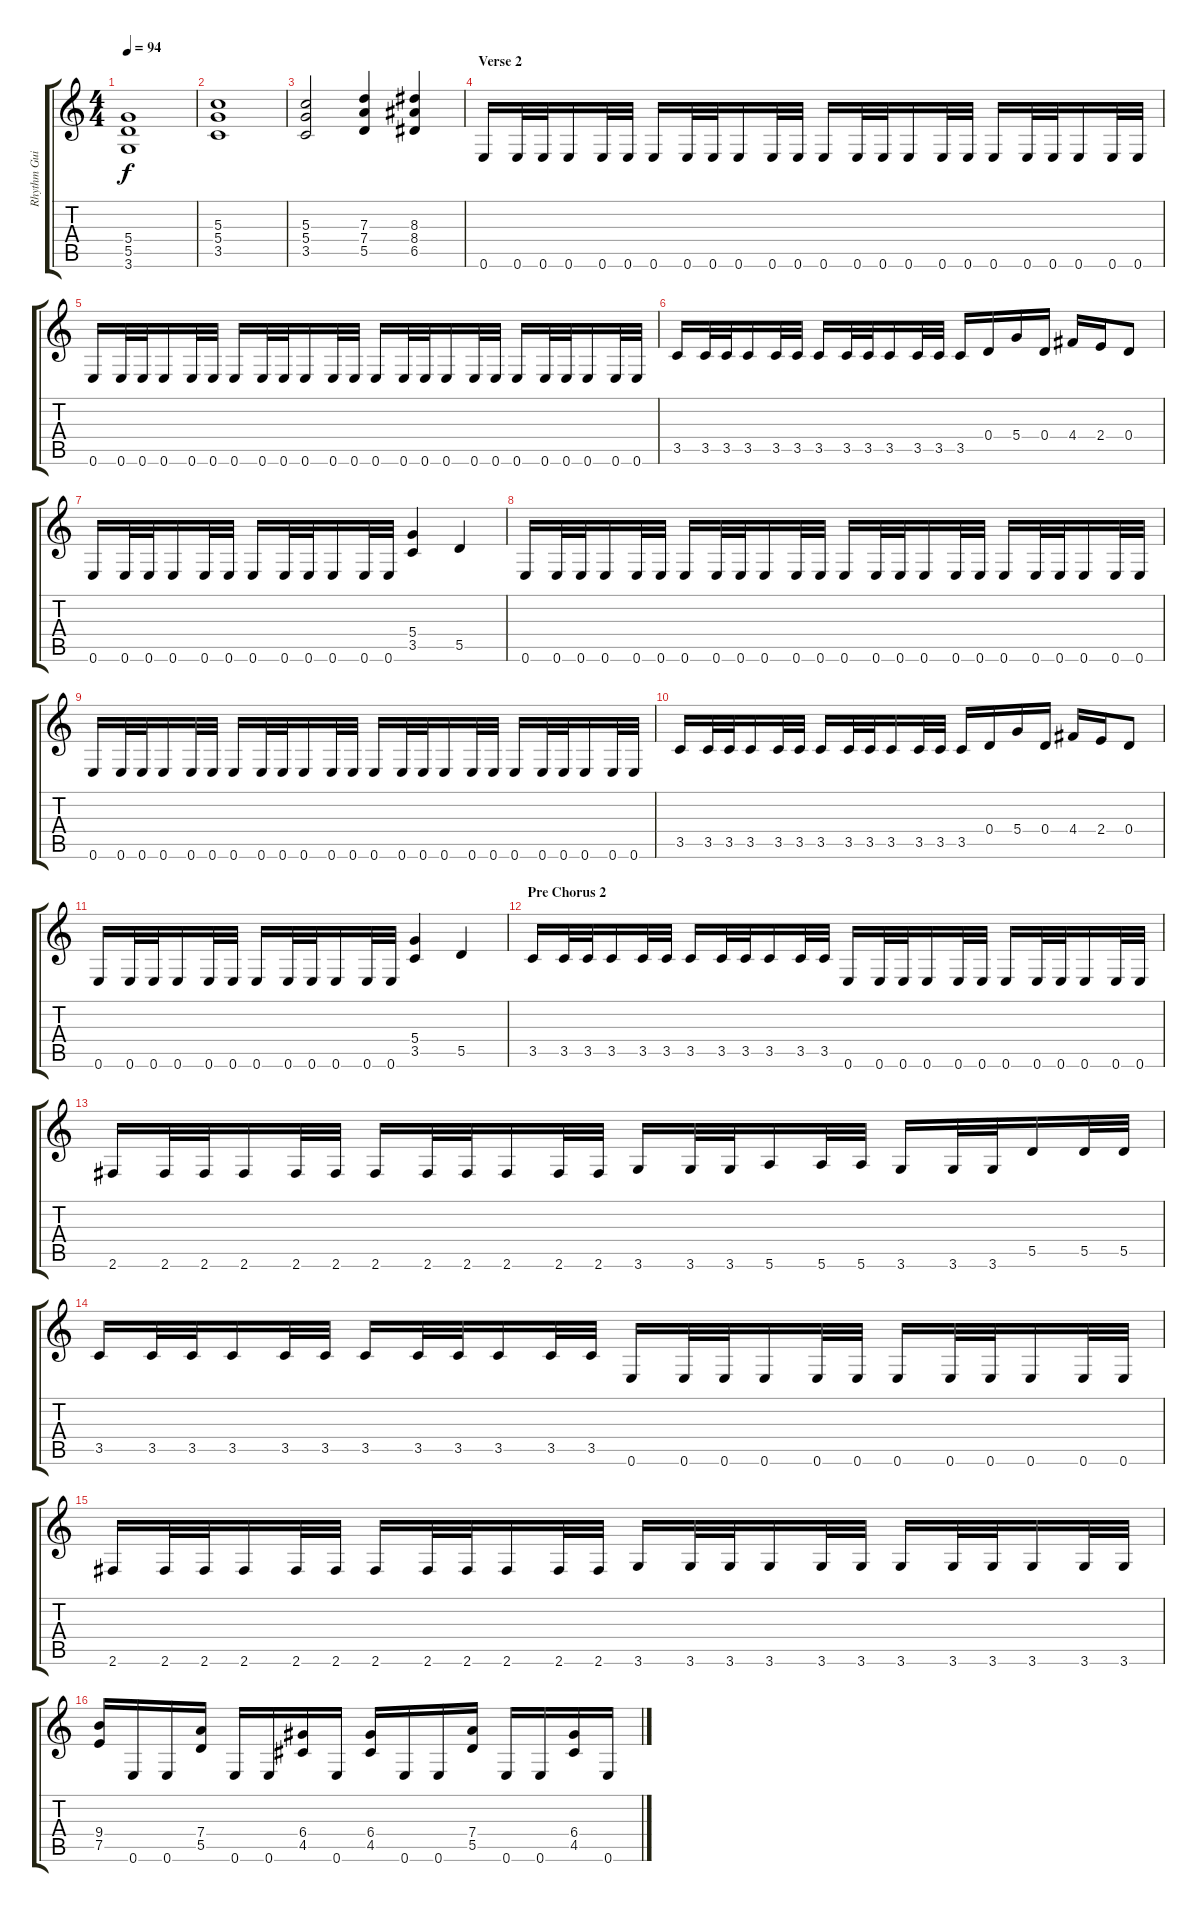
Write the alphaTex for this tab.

\track ("Rhythm Guitar" "Rhythm Gui") {instrument distortionguitar}
\staff {score tabs}
\tuning (E4 B3 G3 D3 A2 E2) {hide}
\ts (4 4)
\tempo 94
\clef g2
\ks c
(5.4 5.5 3.6).1{dy f} |
(5.3 5.4 3.5).1 |
(5.3 5.4 3.5).2 (7.3 7.4 5.5).4 (8.3 8.4 6.5).4 |
\section ("" "Verse 2")
0.6.16 0.6.32 0.6.32 0.6.16 0.6.32 0.6.32 0.6.16 0.6.32 0.6.32 0.6.16 0.6.32 0.6.32 0.6.16 0.6.32 0.6.32 0.6.16 0.6.32 0.6.32 0.6.16 0.6.32 0.6.32 0.6.16 0.6.32 0.6.32 |
0.6.16 0.6.32 0.6.32 0.6.16 0.6.32 0.6.32 0.6.16 0.6.32 0.6.32 0.6.16 0.6.32 0.6.32 0.6.16 0.6.32 0.6.32 0.6.16 0.6.32 0.6.32 0.6.16 0.6.32 0.6.32 0.6.16 0.6.32 0.6.32 |
3.5.16 3.5.32 3.5.32 3.5.16 3.5.32 3.5.32 3.5.16 3.5.32 3.5.32 3.5.16 3.5.32 3.5.32 3.5.16 0.4.16 5.4.16 0.4.16 4.4.16 2.4.16 0.4.8 |
0.6.16 0.6.32 0.6.32 0.6.16 0.6.32 0.6.32 0.6.16 0.6.32 0.6.32 0.6.16 0.6.32 0.6.32 (5.4 3.5).4 5.5.4 |
0.6.16 0.6.32 0.6.32 0.6.16 0.6.32 0.6.32 0.6.16 0.6.32 0.6.32 0.6.16 0.6.32 0.6.32 0.6.16 0.6.32 0.6.32 0.6.16 0.6.32 0.6.32 0.6.16 0.6.32 0.6.32 0.6.16 0.6.32 0.6.32 |
0.6.16 0.6.32 0.6.32 0.6.16 0.6.32 0.6.32 0.6.16 0.6.32 0.6.32 0.6.16 0.6.32 0.6.32 0.6.16 0.6.32 0.6.32 0.6.16 0.6.32 0.6.32 0.6.16 0.6.32 0.6.32 0.6.16 0.6.32 0.6.32 |
3.5.16 3.5.32 3.5.32 3.5.16 3.5.32 3.5.32 3.5.16 3.5.32 3.5.32 3.5.16 3.5.32 3.5.32 3.5.16 0.4.16 5.4.16 0.4.16 4.4.16 2.4.16 0.4.8 |
0.6.16 0.6.32 0.6.32 0.6.16 0.6.32 0.6.32 0.6.16 0.6.32 0.6.32 0.6.16 0.6.32 0.6.32 (5.4 3.5).4 5.5.4 |
\section ("" "Pre Chorus 2")
3.5.16 3.5.32 3.5.32 3.5.16 3.5.32 3.5.32 3.5.16 3.5.32 3.5.32 3.5.16 3.5.32 3.5.32 0.6.16 0.6.32 0.6.32 0.6.16 0.6.32 0.6.32 0.6.16 0.6.32 0.6.32 0.6.16 0.6.32 0.6.32 |
2.6.16 2.6.32 2.6.32 2.6.16 2.6.32 2.6.32 2.6.16 2.6.32 2.6.32 2.6.16 2.6.32 2.6.32 3.6.16 3.6.32 3.6.32 5.6.16 5.6.32 5.6.32 3.6.16 3.6.32 3.6.32 5.5.16 5.5.32 5.5.32 |
3.5.16 3.5.32 3.5.32 3.5.16 3.5.32 3.5.32 3.5.16 3.5.32 3.5.32 3.5.16 3.5.32 3.5.32 0.6.16 0.6.32 0.6.32 0.6.16 0.6.32 0.6.32 0.6.16 0.6.32 0.6.32 0.6.16 0.6.32 0.6.32 |
2.6.16 2.6.32 2.6.32 2.6.16 2.6.32 2.6.32 2.6.16 2.6.32 2.6.32 2.6.16 2.6.32 2.6.32 3.6.16 3.6.32 3.6.32 3.6.16 3.6.32 3.6.32 3.6.16 3.6.32 3.6.32 3.6.16 3.6.32 3.6.32 |
(9.4 7.5).16 0.6.16 0.6.16 (7.4 5.5).16 0.6.16 0.6.16 (6.4 4.5).16 0.6.16 (6.4 4.5).16 0.6.16 0.6.16 (7.4 5.5).16 0.6.16 0.6.16 (6.4 4.5).16 0.6.16
